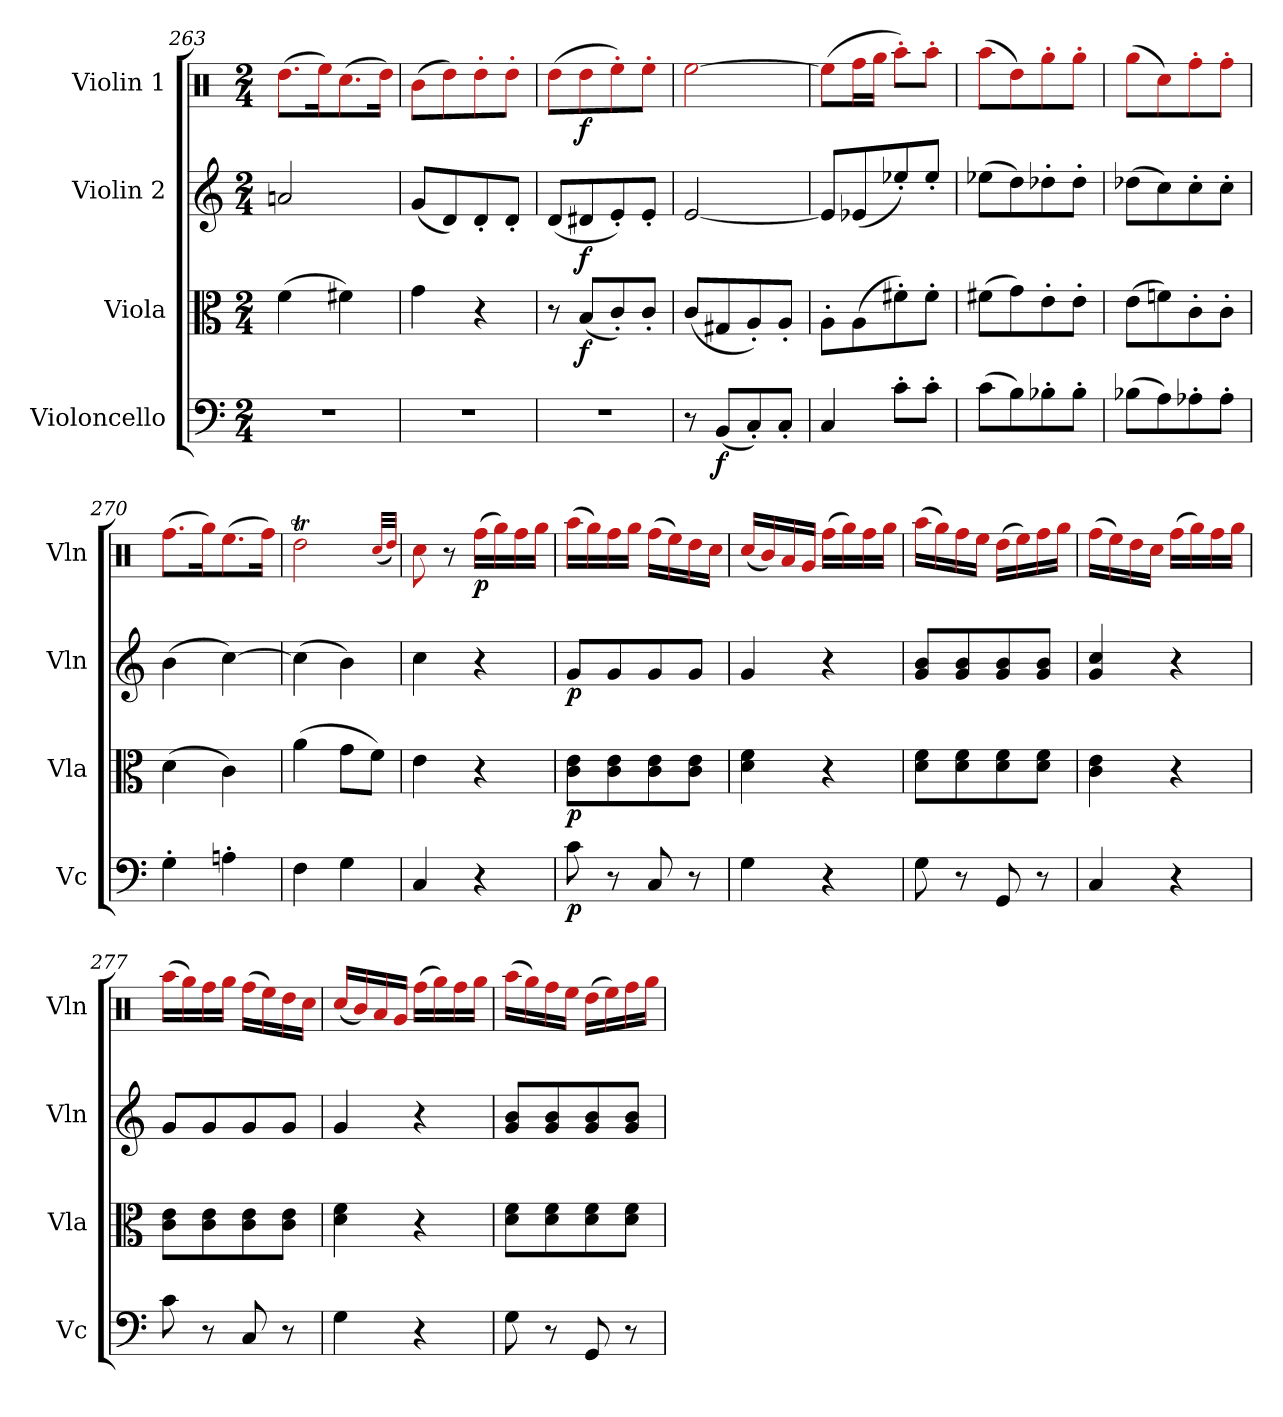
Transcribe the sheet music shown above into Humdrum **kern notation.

**kern	**dynam	**kern	**dynam	**kern	**dynam	**kern	**dynam
*part4	*part4	*part3	*part3	*part2	*part2	*part1	*part1
*staff4	*staff4	*staff3	*staff3	*staff2	*staff2	*staff1	*staff1
*I"Violoncello	*	*I"Viola	*	*I"Violin 2	*	*I"Violin 1	*
*I'Vc	*	*I'Vla	*	*I'Vln	*	*I'Vln	*
*clefF4	*	*clefC3	*	*clefG2	*	*clefX	*
*k[]	*	*k[]	*	*k[]	*	*k[]	*
*M2/4	*	*M2/4	*	*M2/4	*	*M2/4	*
=263	=263	=263	=263	=263	=263	=263	=263
2r	.	(4f\	.	2an/	.	(8.dd\L	.
.	.	.	.	.	.	16ee\K)	.
.	.	4f#X\)	.	.	.	(8.cc\	.
.	.	.	.	.	.	16dd\Jk)	.
=264	=264	=264	=264	=264	=264	=264	=264
2r	.	4g\	.	(8g/L	.	(8b\L	.
.	.	.	.	8d/)	.	8dd\)	.
.	.	4r	.	8d'/	.	8dd'\	.
.	.	.	.	8d'/J	.	8dd'\J	.
=265	=265	=265	=265	=265	=265	=265	=265
2r	.	8r	.	(8d/L	.	(8dd\L	.
!	!	!	!LO:DY:b	!	!LO:DY:b	!	!LO:DY:b
.	.	(8B/L	f	8d#X/	f	8dd#X\	f
.	.	8c'/)	.	8e'/)	.	8ee'\)	.
.	.	8c'/J	.	8e'/J	.	8ee'\J	.
=266	=266	=266	=266	=266	=266	=266	=266
8r	.	(8c/L	.	[2e/	.	[2ee\	.
!	!LO:DY:b	!	!	!	!	!	!
(8BB/L	f	8G#X/	.	.	.	.	.
8C'/)	.	8A'/)	.	.	.	.	.
8C'/J	.	8A'/J	.	.	.	.	.
=267	=267	=267	=267	=267	=267	=267	=267
4C/	.	8A'\L	.	8e/L]	.	(8ee\L]	.
.	.	(8A\	.	(8e-X/	.	16ff#X\L	.
.	.	.	.	.	.	16gg\JJ	.
8c'\L	.	8f#X'\)	.	8ee-X'/)	.	8aa'\L)	.
8c'\J	.	8f#'\J	.	8ee-'/J	.	8aa'\J	.
=268	=268	=268	=268	=268	=268	=268	=268
(8c\L	.	(8f#X\L	.	(8ee-X\L	.	(8aa\L	.
8B\)	.	8g\)	.	8dd\)	.	8ddn\)	.
8B-X'\	.	8e'\	.	8dd-X'\	.	8gg'\	.
8B-'\J	.	8e'\J	.	8dd-'\J	.	8gg'\J	.
=269	=269	=269	=269	=269	=269	=269	=269
(8B-X\L	.	(8e\L	.	(8dd-X\L	.	(8gg\L	.
8A\)	.	8fn\)	.	8cc\)	.	8cc\)	.
8A-X'\	.	8c'\	.	8cc'\	.	8ffn'\	.
8A-'\J	.	8c'\J	.	8cc'\J	.	8ff'\J	.
=270	=270	=270	=270	=270	=270	=270	=270
4G'\	.	(4d\	.	(4b\	.	(8.ff\L	.
.	.	.	.	.	.	16gg\K)	.
4An'\	.	4c\)	.	[4cc\)	.	(8.ee\	.
.	.	.	.	.	.	16ff\Jk)	.
!!LO:LB:g=z
=271	=271	=271	=271	=271	=271	=271	=271
4F\	.	(4a\	.	(4cc\]	.	2ddT\	.
4G\	.	8g\L	.	4b\)	.	.	.
.	.	8f\J)	.	.	.	.	.
.	.	.	.	.	.	(32qcc/LLL	.
.	.	.	.	.	.	32qdd/JJJ)	.
=272	=272	=272	=272	=272	=272	=272	=272
4C/	.	4e\	.	4cc\	.	8cc\	.
.	.	.	.	.	.	8r	.
!	!	!	!	!	!	!	!LO:DY:b
4r	.	4r	.	4r	.	(16ff#X\LL	p
.	.	.	.	.	.	16gg\)	.
.	.	.	.	.	.	16ff\	.
.	.	.	.	.	.	16gg\JJ	.
=273	=273	=273	=273	=273	=273	=273	=273
!	!LO:DY:b	!	!LO:DY:b	!	!LO:DY:b	!	!
8c\	p	8c\ 8e\L	p	8g/L	p	(16aa\LL	.
.	.	.	.	.	.	16gg\)	.
8r	.	8c\ 8e\	.	8g/	.	16ff#X\	.
.	.	.	.	.	.	16gg\JJ	.
8C/	.	8c\ 8e\	.	8g/	.	(16ffn\LL	.
.	.	.	.	.	.	16ee\)	.
8r	.	8c\ 8e\J	.	8g/J	.	16dd\	.
.	.	.	.	.	.	16cc\JJ	.
=274	=274	=274	=274	=274	=274	=274	=274
4G\	.	4d\ 4f\	.	4g/	.	(16cc/LL	.
.	.	.	.	.	.	16b/)	.
.	.	.	.	.	.	16a/	.
.	.	.	.	.	.	16g/JJ	.
4r	.	4r	.	4r	.	(16ff#X\LL	.
.	.	.	.	.	.	16gg\)	.
.	.	.	.	.	.	16ff\	.
.	.	.	.	.	.	16gg\JJ	.
=275	=275	=275	=275	=275	=275	=275	=275
8G\	.	8d\ 8f\L	.	8g/ 8b/L	.	(16aa\LL	.
.	.	.	.	.	.	16gg\)	.
8r	.	8d\ 8f\	.	8g/ 8b/	.	16ffn\	.
.	.	.	.	.	.	16ee\JJ	.
8GG/	.	8d\ 8f\	.	8g/ 8b/	.	(16dd\LL	.
.	.	.	.	.	.	16ee\)	.
8r	.	8d\ 8f\J	.	8g/ 8b/J	.	16ff\	.
.	.	.	.	.	.	16gg\JJ	.
=276	=276	=276	=276	=276	=276	=276	=276
4C/	.	4c\ 4e\	.	4g/ 4cc/	.	(16ff\LL	.
.	.	.	.	.	.	16ee\)	.
.	.	.	.	.	.	16dd\	.
.	.	.	.	.	.	16cc\JJ	.
4r	.	4r	.	4r	.	(16ff#X\LL	.
.	.	.	.	.	.	16gg\)	.
.	.	.	.	.	.	16ff\	.
.	.	.	.	.	.	16gg\JJ	.
=277	=277	=277	=277	=277	=277	=277	=277
8c\	.	8c\ 8e\L	.	8g/L	.	(16aa\LL	.
.	.	.	.	.	.	16gg\)	.
8r	.	8c\ 8e\	.	8g/	.	16ff#X\	.
.	.	.	.	.	.	16gg\JJ	.
8C/	.	8c\ 8e\	.	8g/	.	(16ffn\LL	.
.	.	.	.	.	.	16ee\)	.
8r	.	8c\ 8e\J	.	8g/J	.	16dd\	.
.	.	.	.	.	.	16cc\JJ	.
!!LO:LB:g=z
=278	=278	=278	=278	=278	=278	=278	=278
4G\	.	4d\ 4f\	.	4g/	.	(16cc/LL	.
.	.	.	.	.	.	16b/)	.
.	.	.	.	.	.	16a/	.
.	.	.	.	.	.	16g/JJ	.
4r	.	4r	.	4r	.	(16ff#X\LL	.
.	.	.	.	.	.	16gg\)	.
.	.	.	.	.	.	16ff\	.
.	.	.	.	.	.	16gg\JJ	.
!!LO:LB:g=z
=279	=279	=279	=279	=279	=279	=279	=279
8G\	.	8d\ 8f\L	.	8g/ 8b/L	.	(16aa\LL	.
.	.	.	.	.	.	16gg\)	.
8r	.	8d\ 8f\	.	8g/ 8b/	.	16ffn\	.
.	.	.	.	.	.	16ee\JJ	.
8GG/	.	8d\ 8f\	.	8g/ 8b/	.	(16dd\LL	.
.	.	.	.	.	.	16ee\)	.
8r	.	8d\ 8f\J	.	8g/ 8b/J	.	16ff\	.
.	.	.	.	.	.	16gg\JJ	.
=	=	=	=	=	=	=	=
*-	*-	*-	*-	*-	*-	*-	*-
